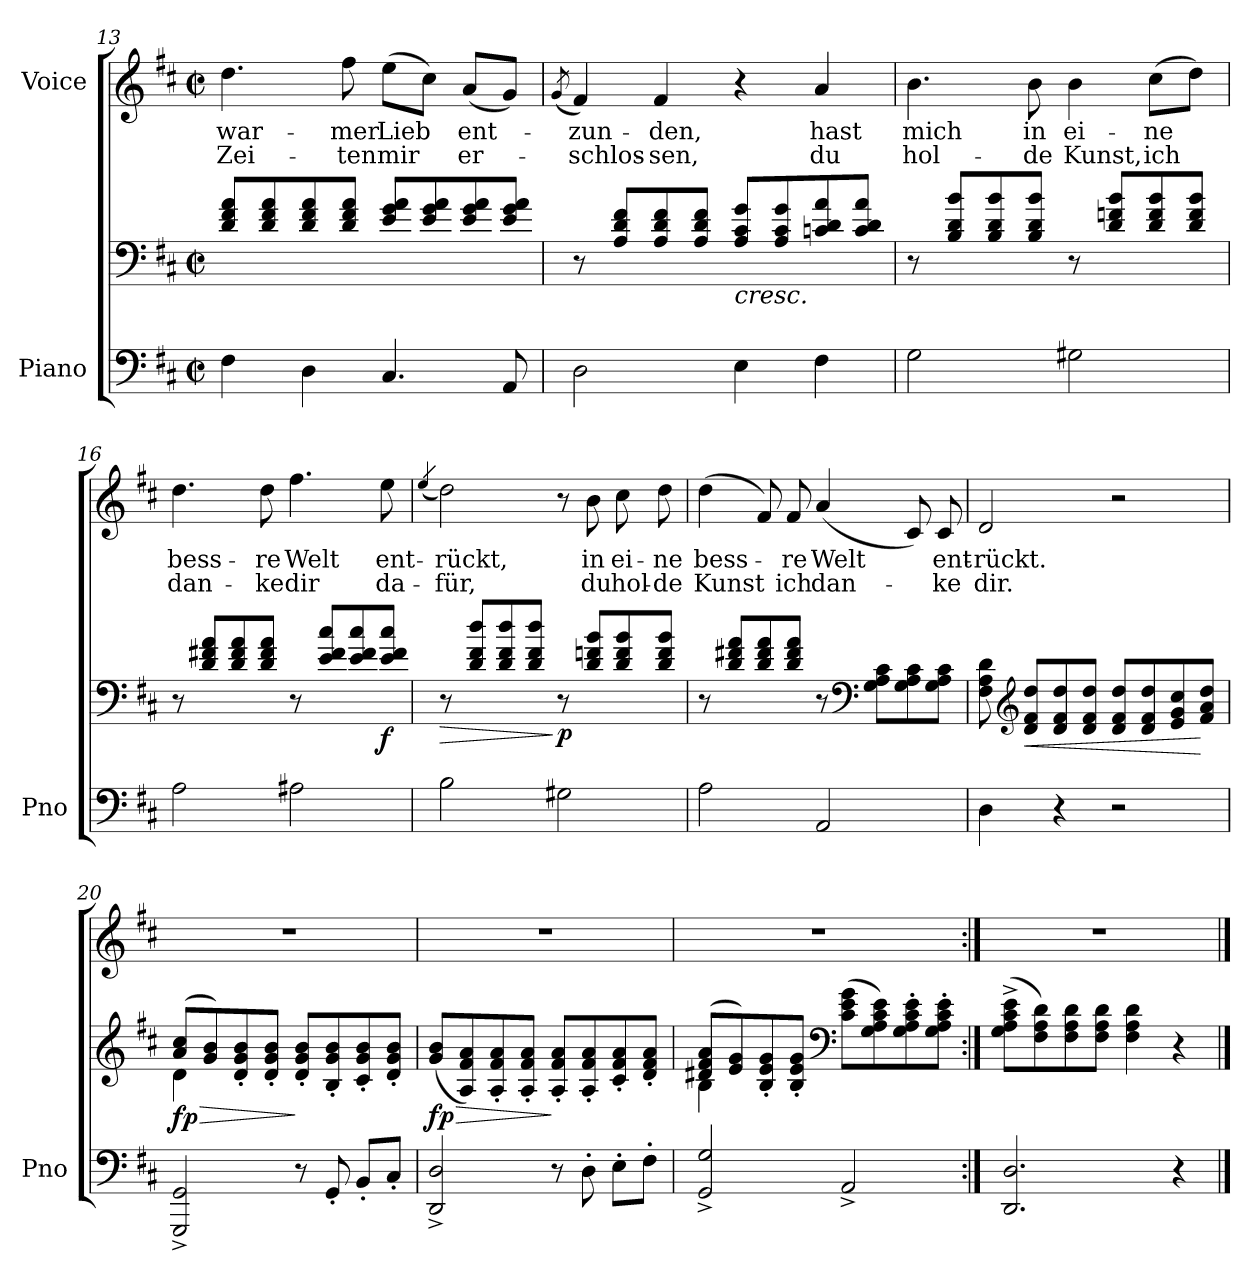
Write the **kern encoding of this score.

**kern	**kern	**dynam	**kern	**text	**text
*part2	*part2	*part2	*part1	*part1	*part1
*staff3	*staff2	*staff2/3	*staff1	*staff1	*staff1
*I"Piano	*	*	*I"Voice	*	*
*I'Pno	*	*	*	*	*
*clefF4	*clefF4	*	*clefG2	*	*
*k[f#c#]	*k[f#c#]	*	*k[f#c#]	*	*
*M2/2	*M2/2	*	*M2/2	*	*
*met(c|)	*met(c|)	*	*met(c|)	*	*
=13	=13	=13	=13	=13	=13
!	!	!	!	!LO:LY:b	!LO:LY:b
4F#\	8d/ 8f#/ 8a/L	.	4.dd\	war-	Zei-
.	8d/ 8f#/ 8a/	.	.	.	.
4D\	8d/ 8f#/ 8a/	.	.	.	.
!	!	!	!	!LO:LY:b	!LO:LY:b
.	8d/ 8f#/ 8a/J	.	8ff#\	mer	-ten
!	!	!	!	!LO:LY:b	!LO:LY:b
4.C#/	8e/ 8g/ 8a/L	.	(>8ee\L	Lieb	mir
.	8e/ 8g/ 8a/	.	8cc#\J)	.	.
!	!	!	!	!LO:LY:b	!LO:LY:b
.	8e/ 8g/ 8a/	.	(<8a/L	-ent-	er-
8AA/	8e/ 8g/ 8a/J	.	8g/J)	.	.
=14	=14	=14	=14	=14	=14
.	.	.	(<8qg/	.	.
!	!	!	!	!LO:LY:b	!LO:LY:b
2D\	8r	.	4f#/)	-zun-	-schlos-
.	8A/ 8d/ 8f#/L	.	.	.	.
!	!	!	!	!LO:LY:b	!LO:LY:b
.	8A/ 8d/ 8f#/	.	4f#/	-den,	-sen,
.	8A/ 8d/ 8f#/J	.	.	.	.
!	!LO:TX:b:i:t=cresc.	!	!	!	!
4E\	8A/ 8c#/ 8g/L	.	4r	.	.
.	8A/ 8c#/ 8g/	.	.	.	.
!	!	!	!	!LO:LY:b	!LO:LY:b
4F#\	8cn/ 8d/ 8a/	.	4a/	hast	du
.	8c/ 8d/ 8a/J	.	.	.	.
!!LO:LB:g=z
=15	=15	=15	=15	=15	=15
!	!	!	!	!LO:LY:b	!LO:LY:b
2G\	8r	.	4.b\	-mich	hol-
.	8B/ 8d/ 8b/L	.	.	.	.
.	8B/ 8d/ 8b/	.	.	.	.
!	!	!	!	!LO:LY:b	!LO:LY:b
.	8B/ 8d/ 8b/J	.	8b\	in	-de
!	!	!	!	!LO:LY:b	!LO:LY:b
2G#X\	8r	.	4b\	ei-	Kunst,
.	8d/ 8fn/ 8b/L	.	.	.	.
!	!	!	!	!LO:LY:b	!LO:LY:b
.	8d/ 8f/ 8b/	.	(>8cc#\L	ne	ich
.	8d/ 8f/ 8b/J	.	8dd\J)	.	.
=16	=16	=16	=16	=16	=16
!	!	!	!	!LO:LY:b	!LO:LY:b
2A\	8r	.	4.dd\	-bess-	dan-
.	8d/ 8f#X/ 8a/L	.	.	.	.
.	8d/ 8f#/ 8a/	.	.	.	.
!	!	!	!	!LO:LY:b	!LO:LY:b
.	8d/ 8f#/ 8a/J	.	8dd\	re	-ke
!	!	!	!	!LO:LY:b	!LO:LY:b
2A#X\	8r	.	4.ff#\	Welt	dir
.	8e/ 8f#/ 8cc#/L	.	.	.	.
.	8e/ 8f#/ 8cc#/	.	.	.	.
!	!	!LO:DY:b	!	!LO:LY:b	!LO:LY:b
.	8e/ 8f#/ 8cc#/J	f	8ee\	-ent-	da-
=17	=17	=17	=17	=17	=17
.	.	.	(<4qee/	.	.
!	!	!LO:HP:b	!	!LO:LY:b	!LO:LY:b
2B\	8r	>	2dd\)	-rückt,	-für,
.	8d/ 8f#/ 8dd/L	.	.	.	.
.	8d/ 8f#/ 8dd/	.	.	.	.
.	8d/ 8f#/ 8dd/J	.	.	.	.
!	!	!LO:DY:n=1:b	!	!	!
2G#X\	8r	] p	8r	.	.
!	!	!	!	!LO:LY:b	!LO:LY:b
.	8d/ 8fn/ 8b/L	.	8b\	in	du
!	!	!	!	!LO:LY:b	!LO:LY:b
.	8d/ 8f/ 8b/	.	8cc#\	-ei-	hol-
!	!	!	!	!LO:LY:b	!LO:LY:b
.	8d/ 8f/ 8b/J	.	8dd\	ne	-de
=18	=18	=18	=18	=18	=18
!	!	!	!	!LO:LY:b	!LO:LY:b
2A\	8r	.	(>4dd\	bess-	Kunst
.	8d/ 8f#X/ 8a/L	.	.	.	.
.	8d/ 8f#/ 8a/	.	8f#/)	.	.
!	!	!	!	!LO:LY:b	!LO:LY:b
.	8d/ 8f#/ 8a/J	.	8f#/	re	ich
!	!	!	!	!LO:LY:b	!LO:LY:b
2AA/	8r	.	(<4a/	-Welt	dan-
*	*clefF4	*	*	*	*
.	8G\ 8A\ 8c#\L	.	.	.	.
.	8G\ 8A\ 8c#\	.	8c#/)	.	.
!	!	!	!	!LO:LY:b	!LO:LY:b
.	8G\ 8A\ 8c#\J	.	8c#/	ent-	-ke
!!LO:LB:g=z
=19	=19	=19	=19	=19	=19
!	!	!	!	!LO:LY:b	!LO:LY:b
4D\	8F#\ 8A\ 8d\	.	2d/	rückt.	dir.
*	*clefG2	*	*	*	*
!	!	!LO:HP:b	!	!	!
.	8d/ 8f#/ 8dd/L	<	.	.	.
4r	8d/ 8f#/ 8dd/	.	.	.	.
.	8d/ 8f#/ 8dd/J	.	.	.	.
2r	8d/ 8f#/ 8dd/L	.	2r	.	.
.	8d/ 8f#/ 8dd/	.	.	.	.
.	8e/ 8g/ 8cc#/	.	.	.	.
.	8f#/ 8a/ 8dd/J	[	.	.	.
=20	=20	=20	=20	=20	=20
!	!	!LO:HP:b	!	!	!
*	*^	*	*	*	*
!	!	!	!LO:DY:n=1:b	!	!	!
2GGG/^ 2GG/^	(>8a/ 8cc#/L	4d\	> fp	1r	.	.
.	8g/ 8b/)	.	.	.	.	.
.	8d/' 8g/' 8b/'	2.ryy	.	.	.	.
.	8d/' 8g/' 8b/'J	.	.	.	.	.
8r	8d/' 8g/' 8b/'L	.	]	.	.	.
8GG'/	8B/' 8g/' 8b/'	.	.	.	.	.
8BB'/L	8c#/' 8g/' 8b/'	.	.	.	.	.
8C#'/J	8d/' 8g/' 8b/'J	.	.	.	.	.
*	*v	*v	*	*	*	*
=21	=21	=21	=21	=21	=21
!	!	!LO:HP:b	!	!	!
!	!	!LO:DY:n=1:b	!	!	!
2DD/^ 2D/^	(>8g/ 8b/L	> fp	1r	.	.
.	8A/ 8f#/ 8a/)	.	.	.	.
.	8A/' 8f#/' 8a/'	.	.	.	.
.	8A/' 8f#/' 8a/'J	.	.	.	.
8r	8A/' 8f#/' 8a/'L	]	.	.	.
8D'\	8A/' 8f#/' 8a/'	.	.	.	.
8E'\L	8c#/' 8f#/' 8a/'	.	.	.	.
8F#'\J	8d/' 8f#/' 8a/'J	.	.	.	.
=22	=22	=22	=22	=22	=22
*	*^	*	*	*	*
2GG/^ 2G/^	(>8d#X/ 8f#/ 8a/L	4B\	.	1r	.	.
.	8e/ 8g/)	.	.	.	.	.
.	8B/' 8e/' 8g/'	2.ryy	.	.	.	.
.	8B/' 8e/' 8g/'J	.	.	.	.	.
*	*clefF4	*	*	*	*	*
2AA^/	(>8c#\ 8e\ 8g\L	.	.	.	.	.
.	8G\ 8A\ 8c#\ 8e\)	.	.	.	.	.
.	8G\' 8A\' 8c#\' 8e\'	.	.	.	.	.
.	8G\' 8A\' 8c#\' 8e\'J	.	.	.	.	.
*	*v	*v	*	*	*	*
=23:|!	=23:|!	=23:|!	=23:|!	=23:|!	=23:|!
2.DD/ 2.D/	(>8G\^ 8A\^ 8c#\^ 8e\^L	.	1r	.	.
.	8F#\ 8A\ 8d\)	.	.	.	.
.	8F#\ 8A\ 8d\	.	.	.	.
.	8F#\ 8A\ 8d\J	.	.	.	.
.	4F#\ 4A\ 4d\	.	.	.	.
4r	4r	.	.	.	.
==	==	==	==	==	==
*-	*-	*-	*-	*-	*-
